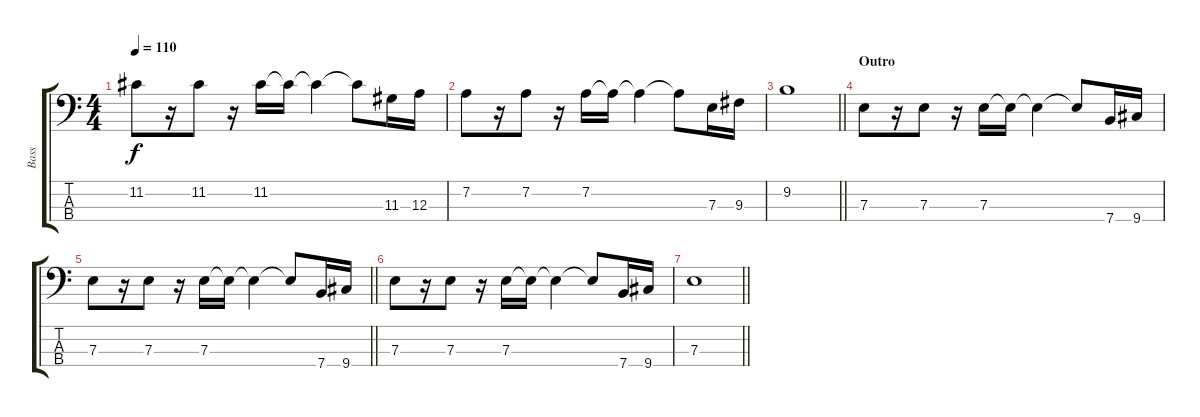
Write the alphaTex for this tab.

\track ("Bass" "Bass") {instrument electricbassfinger}
\staff {score tabs}
\tuning (G2 D2 A1 E1) {hide}
\ts (4 4)
\tempo 110
\clef f4
\ks c
11.2.8{dy f} r.16 11.2.8 r.16 11.2.16 11.2{t}.16 11.2{t}.4 11.2{t}.8 11.3.16 12.3.16 |
7.2.8 r.16 7.2.8 r.16 7.2.16 7.2{t}.16 7.2{t}.4 7.2{t}.8 7.3.16 9.3.16 |
\barLineRight lightlight
9.2.1 |
\section ("" "Outro")
7.3.8 r.16 7.3.8 r.16 7.3.16 7.3{t}.16 7.3{t}.4 7.3{t}.8 7.4.16 9.4.16 |
\barLineRight lightlight
7.3.8 r.16 7.3.8 r.16 7.3.16 7.3{t}.16 7.3{t}.4 7.3{t}.8 7.4.16 9.4.16 |
7.3.8 r.16 7.3.8 r.16 7.3.16 7.3{t}.16 7.3{t}.4 7.3{t}.8 7.4.16 9.4.16 |
\barLineRight lightlight
7.3.1
